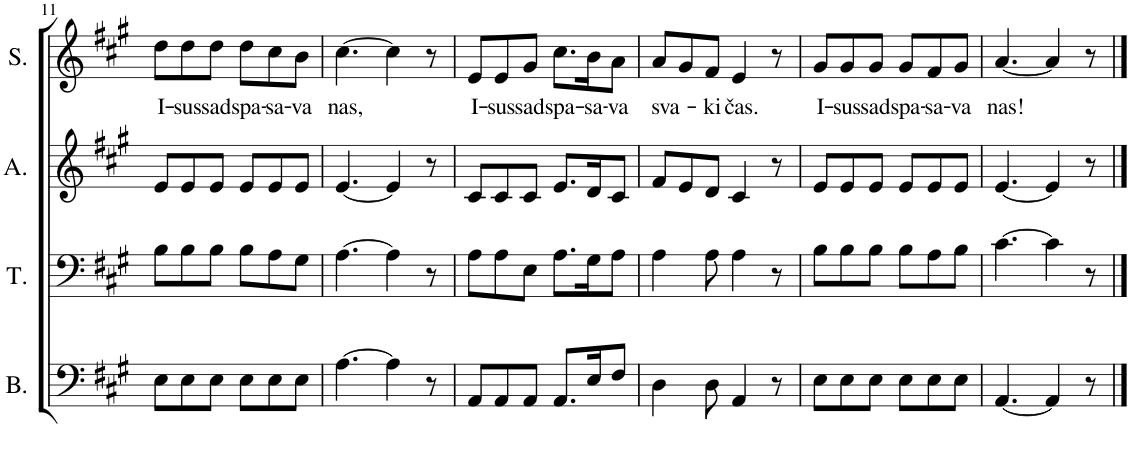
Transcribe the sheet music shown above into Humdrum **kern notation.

**kern	**kern	**kern	**kern	**text
*part4	*part3	*part2	*part1	*part1
*staff4	*staff3	*staff2	*staff1	*staff1
*I"Bass	*I"Tenor	*I"Alto	*I"Soprano	*
*I'B.	*I'T.	*I'A.	*I'S.	*
!!LO:PB:g=z
*clefF4	*clefF4	*clefG2	*clefG2	*
*k[f#c#g#]	*k[f#c#g#]	*k[f#c#g#]	*k[f#c#g#]	*
*M6/8	*M6/8	*M6/8	*M6/8	*
=11	=11	=11	=11	=11
!	!	!	!	!LO:LY:b
8E\L	8B\L	8e/L	8dd\L	I-
!	!	!	!	!LO:LY:b
8E\	8B\	8e/	8dd\	-sus
!	!	!	!	!LO:LY:b
8E\J	8B\J	8e/J	8dd\J	sad
!	!	!	!	!LO:LY:b
8E\L	8B\L	8e/L	8dd\L	spa-
!	!	!	!	!LO:LY:b
8E\	8A\	8e/	8cc#\	-sa-
!	!	!	!	!LO:LY:b
8E\J	8G#\J	8e/J	8b\J	-va
=12	=12	=12	=12	=12
!	!	!	!	!LO:LY:b
[4.A\	[4.A\	[4.e/	[4.cc#\	nas,
4A\]	4A\]	4e/]	4cc#\]	.
8r	8r	8r	8r	.
=13	=13	=13	=13	=13
!	!	!	!	!LO:LY:b
8AA/L	8A\L	8c#/L	8e/L	I-
!	!	!	!	!LO:LY:b
8AA/	8A\	8c#/	8e/	-sus
!	!	!	!	!LO:LY:b
8AA/J	8E\J	8c#/J	8g#/J	sad
!	!	!	!	!LO:LY:b
8.AA/L	8.A\L	8.e/L	8.cc#\L	spa-
!	!	!	!	!LO:LY:b
16E/K	16G#\K	16d/K	16b\K	-sa-
!	!	!	!	!LO:LY:b
8F#/J	8A\J	8c#/J	8a\J	-va
=14	=14	=14	=14	=14
!	!	!	!	!LO:LY:b
4D\	4A\	8f#/L	8a/L	sva-
.	.	8e/	8g#/	.
!	!	!	!	!LO:LY:b
8D\	8A\	8d/J	8f#/J	-ki
!	!	!	!	!LO:LY:b
4AA/	4A\	4c#/	4e/	čas.
8r	8r	8r	8r	.
=15	=15	=15	=15	=15
!	!	!	!	!LO:LY:b
8E\L	8B\L	8e/L	8g#/L	I-
!	!	!	!	!LO:LY:b
8E\	8B\	8e/	8g#/	-sus
!	!	!	!	!LO:LY:b
8E\J	8B\J	8e/J	8g#/J	sad
!	!	!	!	!LO:LY:b
8E\L	8B\L	8e/L	8g#/L	spa-
!	!	!	!	!LO:LY:b
8E\	8A\	8e/	8f#/	-sa-
!	!	!	!	!LO:LY:b
8E\J	8B\J	8e/J	8g#/J	-va
=16	=16	=16	=16	=16
!	!	!	!	!LO:LY:b
[4.AA/	[4.c#\	[4.e/	[4.a/	nas!
4AA/]	4c#\]	4e/]	4a/]	.
8r	8r	8r	8r	.
==	==	==	==	==
*-	*-	*-	*-	*-
